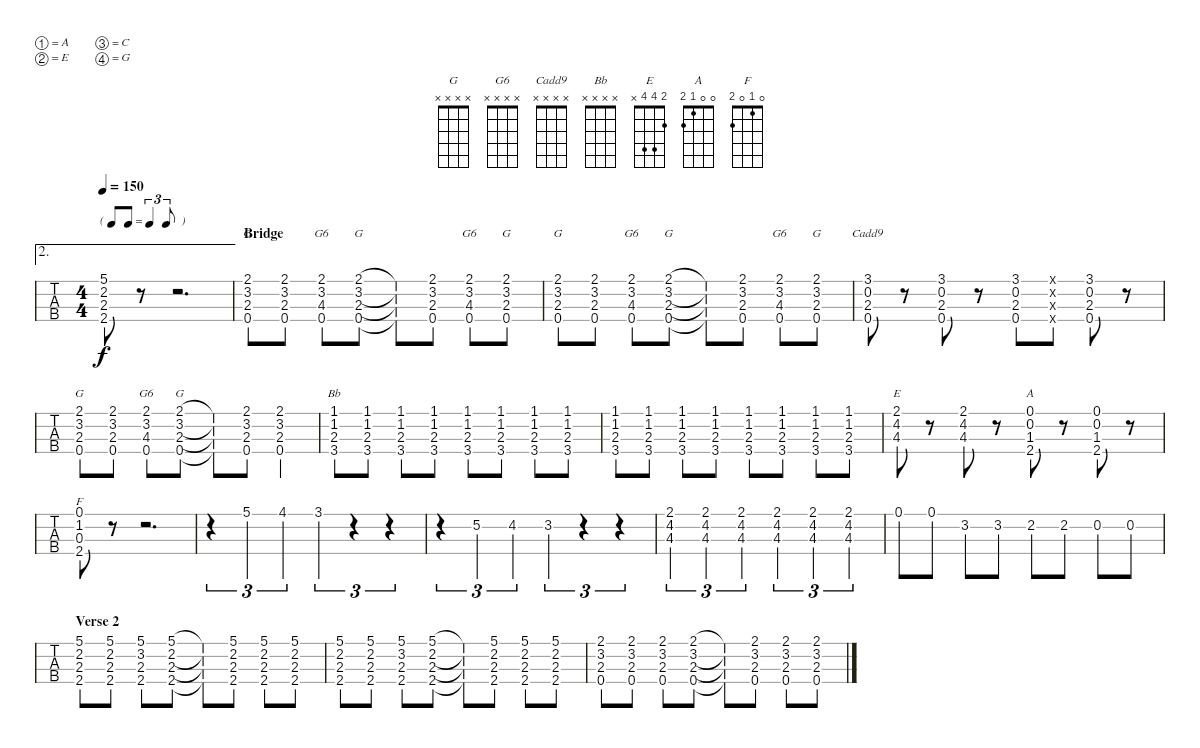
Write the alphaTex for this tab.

\bracketExtendMode nobrackets
\singleTrackTrackNamePolicy hidden
\multiTrackTrackNamePolicy hidden
\firstSystemTrackNameMode fullname
\firstSystemTrackNameOrientation horizontal
\otherSystemsTrackNameOrientation horizontal
\defaultBarNumberDisplay Hide
\track ("Ukulele (acoustic guitar part)" "S-Gt") {mute instrument shamisen}
\staff {tabs}
\tuning (A4 E4 C4 G4)
\chord ("G" x x x x)
\chord ("G6" 2 3 4 0) {showfingering false}
\chord ("G6" x x x x)
\chord ("Cadd9" x x x x)
\chord ("Bb" x x x x)
\chord ("E" 2 4 4 x) {showfingering false}
\chord ("A" 0 0 1 2) {showfingering false}
\chord ("F" 0 1 0 2) {showfingering false}
\ae 2
\ts (4 4)
\tf triplet8th
\tempo 150
\clef g2
\ks d
(5.1 2.4 2.3 2.2).8{dy f} r.8 r.2{d} |
\section ("" "Bridge")
(2.1 3.2 2.3 0.4).8{ch "G"} (2.1 3.2 2.3 0.4).8 (2.1 3.2 4.3 0.4).8{ch "G6"} (2.1 3.2 2.3 0.4).8{ch "G"} (2.1{t} 3.2{t} 2.3{t} 0.4{t}).8 (2.1 3.2 2.3 0.4).8 (2.1 3.2 4.3 0.4).8{ch "G6"} (2.1 3.2 2.3 0.4).8{ch "G"} |
(2.1 3.2 2.3 0.4).8{ch "G"} (2.1 3.2 2.3 0.4).8 (2.1 3.2 4.3 0.4).8{ch "G6"} (2.1 3.2 2.3 0.4).8{ch "G"} (2.1{t} 3.2{t} 2.3{t} 0.4{t}).8 (2.1 3.2 2.3 0.4).8 (2.1 3.2 4.3 0.4).8{ch "G6"} (2.1 3.2 2.3 0.4).8{ch "G"} |
(3.1 0.2 2.3 0.4).8{ch "Cadd9"} r.8 (3.1 0.2 2.3 0.4).8 r.8 (3.1 0.2 2.3 0.4).8 (3.1{x} 0.2{x} 2.3{x} 0.4{x}).8 (3.1 0.2 2.3 0.4).8 r.8 |
(2.1 3.2 2.3 0.4).8{ch "G"} (2.1 3.2 2.3 0.4).8 (2.1 3.2 4.3 0.4).8{ch "G6"} (2.1 3.2 2.3 0.4).8{ch "G"} (2.1{t} 3.2{t} 2.3{t} 0.4{t}).8 (2.1 3.2 2.3 0.4).8 (2.1 3.2 2.3 0.4).4 |
(1.1 1.2 2.3 3.4).8{ch "Bb"} (1.1 1.2 2.3 3.4).8 (1.1 1.2 2.3 3.4).8 (1.1 1.2 2.3 3.4).8 (1.1 1.2 2.3 3.4).8 (1.1 1.2 2.3 3.4).8 (1.1 1.2 2.3 3.4).8 (1.1 1.2 2.3 3.4).8 |
(1.1 1.2 2.3 3.4).8 (1.1 1.2 2.3 3.4).8 (1.1 1.2 2.3 3.4).8 (1.1 1.2 2.3 3.4).8 (1.1 1.2 2.3 3.4).8 (1.1 1.2 2.3 3.4).8 (1.1 1.2 2.3 3.4).8 (1.1 1.2 2.3 3.4).8 |
(4.3 4.2 2.1).8{ch "E"} r.8 (4.3 4.2 2.1).8 r.8 (1.3 0.2 0.1 2.4).8{ch "A"} r.8 (1.3 0.2 0.1 2.4).8 r.8 |
(2.4 0.3 1.2 0.1).8{ch "F"} r.8 r.2{d} |
r.4{tu (3 2)} 5.1.4{tu (3 2)} 4.1.4{tu (3 2)} 3.1.4{tu (3 2)} r.4{tu (3 2)} r.4{tu (3 2)} |
r.4{tu (3 2)} 5.2.4{tu (3 2)} 4.2.4{tu (3 2)} 3.2.4{tu (3 2)} r.4{tu (3 2)} r.4{tu (3 2)} |
(4.3{st} 4.2{st} 2.1{st}).4{tu (3 2)} (4.3{st} 4.2{st} 2.1{st}).4{tu (3 2)} (4.3{st} 4.2{st} 2.1{st}).4{tu (3 2)} (4.3{st} 4.2{st} 2.1{st}).4{tu (3 2)} (4.3{st} 4.2{st} 2.1{st}).4{tu (3 2)} (4.3{st} 4.2{st} 2.1{st}).4{tu (3 2)} |
0.1.8 0.1.8 3.2.8 3.2.8 2.2.8 2.2.8 0.2.8 0.2.8 |
\section ("" "Verse 2")
(5.1 2.4 2.3 2.2).8 (5.1 2.4 2.3 2.2).8 (5.1 2.4 2.3 3.2).8 (5.1 2.4 2.3 2.2).8 (5.1{t} 2.4{t} 2.3{t} 2.2{t}).8 (5.1 2.4 2.3 2.2).8 (5.1 2.4 2.3 2.2).8 (5.1 2.4 2.3 2.2).8 |
(5.1 2.4 2.3 2.2).8 (5.1 2.4 2.3 2.2).8 (5.1 2.4 2.3 3.2).8 (5.1 2.4 2.3 2.2).8 (5.1{t} 2.4{t} 2.3{t} 2.2{t}).8 (5.1 2.4 2.3 2.2).8 (5.1 2.4 2.3 2.2).8 (5.1 2.4 2.3 2.2).8 |
(2.1 0.4 2.3 3.2).8 (2.1 3.2 2.3 0.4).8 (2.1 3.2 2.3 0.4).8 (2.1 3.2 0.4 2.3).8 (2.1{t} 3.2{t} 2.3{t} 0.4{t}).8 (2.1 3.2 2.3 0.4).8 (2.1 3.2 0.4 2.3).8 (2.1 3.2 2.3 0.4).8
